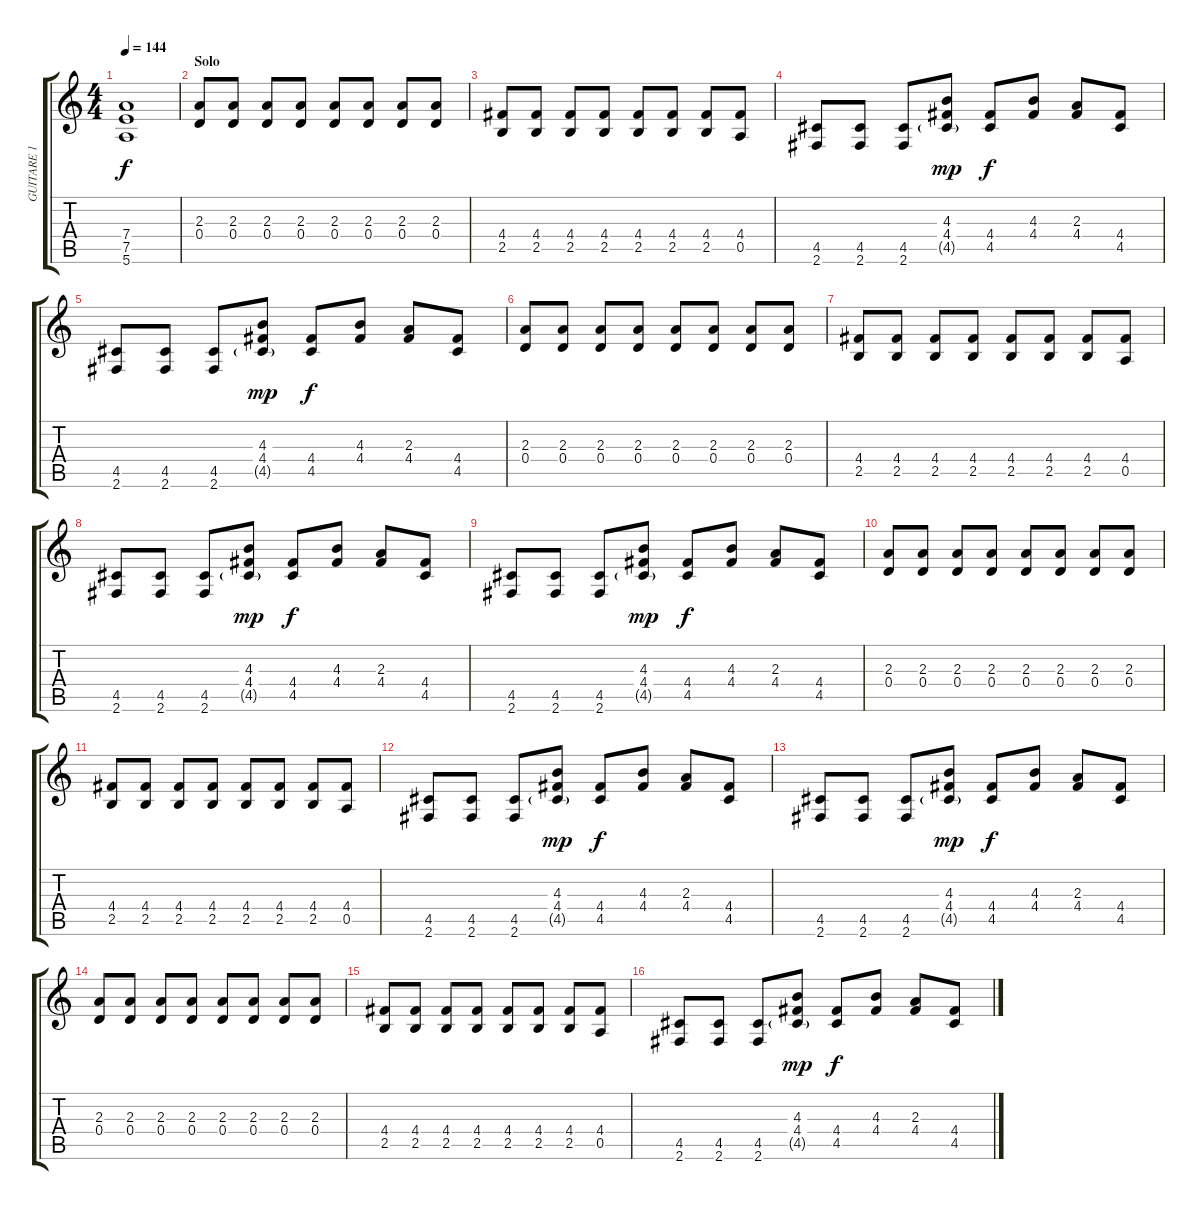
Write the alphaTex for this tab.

\track ("GUITARE 1" "GUITARE 1") {instrument electricguitarclean}
\staff {score tabs}
\tuning (E4 B3 G3 D3 A2 E2) {hide}
\ts (4 4)
\tempo 144
\clef g2
\ks c
(7.4 7.5 5.6).1{dy f} |
\section ("" "Solo")
(2.3 0.4).8 (2.3 0.4).8 (2.3 0.4).8 (2.3 0.4).8 (2.3 0.4).8 (2.3 0.4).8 (2.3 0.4).8 (2.3 0.4).8 |
(4.4 2.5).8 (4.4 2.5).8 (4.4 2.5).8 (4.4 2.5).8 (4.4 2.5).8 (4.4 2.5).8 (4.4 2.5).8 (4.4 0.5).8 |
(4.5 2.6).8 (4.5 2.6).8 (4.5 2.6).8 (4.3 4.4 4.5{g}).8{dy mp} (4.4 4.5).8{dy f} (4.3 4.4).8 (2.3 4.4).8 (4.4 4.5).8 |
(4.5 2.6).8 (4.5 2.6).8 (4.5 2.6).8 (4.3 4.4 4.5{g}).8{dy mp} (4.4 4.5).8{dy f} (4.3 4.4).8 (2.3 4.4).8 (4.4 4.5).8 |
(2.3 0.4).8 (2.3 0.4).8 (2.3 0.4).8 (2.3 0.4).8 (2.3 0.4).8 (2.3 0.4).8 (2.3 0.4).8 (2.3 0.4).8 |
(4.4 2.5).8 (4.4 2.5).8 (4.4 2.5).8 (4.4 2.5).8 (4.4 2.5).8 (4.4 2.5).8 (4.4 2.5).8 (4.4 0.5).8 |
(4.5 2.6).8 (4.5 2.6).8 (4.5 2.6).8 (4.3 4.4 4.5{g}).8{dy mp} (4.4 4.5).8{dy f} (4.3 4.4).8 (2.3 4.4).8 (4.4 4.5).8 |
(4.5 2.6).8 (4.5 2.6).8 (4.5 2.6).8 (4.3 4.4 4.5{g}).8{dy mp} (4.4 4.5).8{dy f} (4.3 4.4).8 (2.3 4.4).8 (4.4 4.5).8 |
(2.3 0.4).8 (2.3 0.4).8 (2.3 0.4).8 (2.3 0.4).8 (2.3 0.4).8 (2.3 0.4).8 (2.3 0.4).8 (2.3 0.4).8 |
(4.4 2.5).8 (4.4 2.5).8 (4.4 2.5).8 (4.4 2.5).8 (4.4 2.5).8 (4.4 2.5).8 (4.4 2.5).8 (4.4 0.5).8 |
(4.5 2.6).8 (4.5 2.6).8 (4.5 2.6).8 (4.3 4.4 4.5{g}).8{dy mp} (4.4 4.5).8{dy f} (4.3 4.4).8 (2.3 4.4).8 (4.4 4.5).8 |
(4.5 2.6).8 (4.5 2.6).8 (4.5 2.6).8 (4.3 4.4 4.5{g}).8{dy mp} (4.4 4.5).8{dy f} (4.3 4.4).8 (2.3 4.4).8 (4.4 4.5).8 |
(2.3 0.4).8 (2.3 0.4).8 (2.3 0.4).8 (2.3 0.4).8 (2.3 0.4).8 (2.3 0.4).8 (2.3 0.4).8 (2.3 0.4).8 |
(4.4 2.5).8 (4.4 2.5).8 (4.4 2.5).8 (4.4 2.5).8 (4.4 2.5).8 (4.4 2.5).8 (4.4 2.5).8 (4.4 0.5).8 |
(4.5 2.6).8 (4.5 2.6).8 (4.5 2.6).8 (4.3 4.4 4.5{g}).8{dy mp} (4.4 4.5).8{dy f} (4.3 4.4).8 (2.3 4.4).8 (4.4 4.5).8
